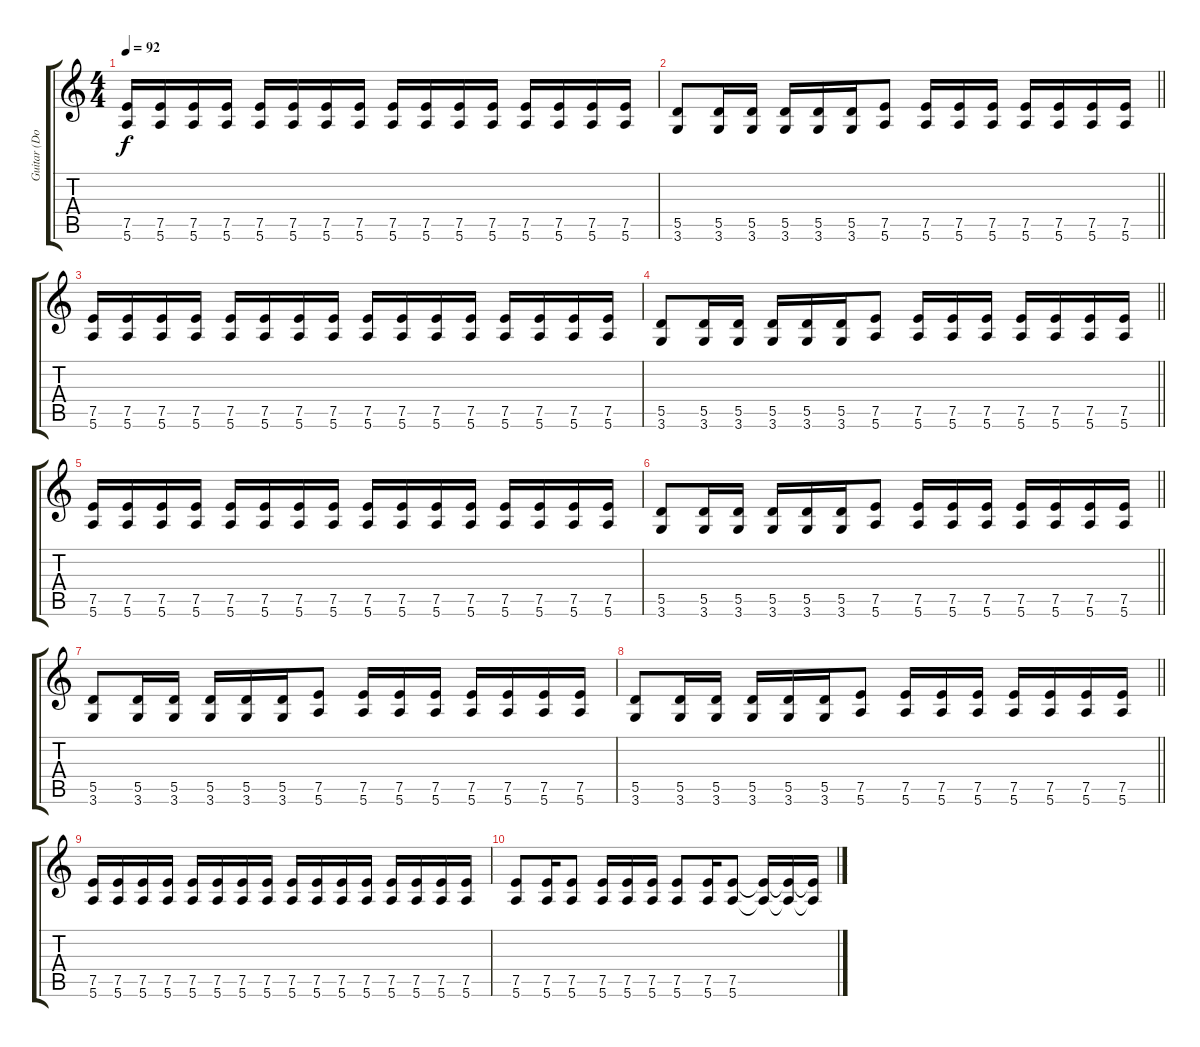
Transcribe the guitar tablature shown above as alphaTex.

\track ("Guitar (Doyle)" "Guitar (Do") {instrument distortionguitar}
\staff {score tabs}
\tuning (E4 B3 G3 D3 A2 E2) {hide}
\ts (4 4)
\tempo 92
\clef g2
\ks c
(7.5 5.6).16{dy f} (7.5 5.6).16 (7.5 5.6).16 (7.5 5.6).16 (7.5 5.6).16 (7.5 5.6).16 (7.5 5.6).16 (7.5 5.6).16 (7.5 5.6).16 (7.5 5.6).16 (7.5 5.6).16 (7.5 5.6).16 (7.5 5.6).16 (7.5 5.6).16 (7.5 5.6).16 (7.5 5.6).16 |
\barLineRight lightlight
(5.5 3.6).8 (5.5 3.6).16 (5.5 3.6).16 (5.5 3.6).16 (5.5 3.6).16 (5.5 3.6).16 (7.5 5.6).8 (7.5 5.6).16 (7.5 5.6).16 (7.5 5.6).16 (7.5 5.6).16 (7.5 5.6).16 (7.5 5.6).16 (7.5 5.6).16 |
(7.5 5.6).16 (7.5 5.6).16 (7.5 5.6).16 (7.5 5.6).16 (7.5 5.6).16 (7.5 5.6).16 (7.5 5.6).16 (7.5 5.6).16 (7.5 5.6).16 (7.5 5.6).16 (7.5 5.6).16 (7.5 5.6).16 (7.5 5.6).16 (7.5 5.6).16 (7.5 5.6).16 (7.5 5.6).16 |
\barLineRight lightlight
(5.5 3.6).8 (5.5 3.6).16 (5.5 3.6).16 (5.5 3.6).16 (5.5 3.6).16 (5.5 3.6).16 (7.5 5.6).8 (7.5 5.6).16 (7.5 5.6).16 (7.5 5.6).16 (7.5 5.6).16 (7.5 5.6).16 (7.5 5.6).16 (7.5 5.6).16 |
(7.5 5.6).16 (7.5 5.6).16 (7.5 5.6).16 (7.5 5.6).16 (7.5 5.6).16 (7.5 5.6).16 (7.5 5.6).16 (7.5 5.6).16 (7.5 5.6).16 (7.5 5.6).16 (7.5 5.6).16 (7.5 5.6).16 (7.5 5.6).16 (7.5 5.6).16 (7.5 5.6).16 (7.5 5.6).16 |
\barLineRight lightlight
(5.5 3.6).8 (5.5 3.6).16 (5.5 3.6).16 (5.5 3.6).16 (5.5 3.6).16 (5.5 3.6).16 (7.5 5.6).8 (7.5 5.6).16 (7.5 5.6).16 (7.5 5.6).16 (7.5 5.6).16 (7.5 5.6).16 (7.5 5.6).16 (7.5 5.6).16 |
(5.5 3.6).8 (5.5 3.6).16 (5.5 3.6).16 (5.5 3.6).16 (5.5 3.6).16 (5.5 3.6).16 (7.5 5.6).8 (7.5 5.6).16 (7.5 5.6).16 (7.5 5.6).16 (7.5 5.6).16 (7.5 5.6).16 (7.5 5.6).16 (7.5 5.6).16 |
\barLineRight lightlight
(5.5 3.6).8 (5.5 3.6).16 (5.5 3.6).16 (5.5 3.6).16 (5.5 3.6).16 (5.5 3.6).16 (7.5 5.6).8 (7.5 5.6).16 (7.5 5.6).16 (7.5 5.6).16 (7.5 5.6).16 (7.5 5.6).16 (7.5 5.6).16 (7.5 5.6).16 |
(7.5 5.6).16 (7.5 5.6).16 (7.5 5.6).16 (7.5 5.6).16 (7.5 5.6).16 (7.5 5.6).16 (7.5 5.6).16 (7.5 5.6).16 (7.5 5.6).16 (7.5 5.6).16 (7.5 5.6).16 (7.5 5.6).16 (7.5 5.6).16 (7.5 5.6).16 (7.5 5.6).16 (7.5 5.6).16 |
(7.5 5.6).8 (7.5 5.6).16 (7.5 5.6).8 (7.5 5.6).16 (7.5 5.6).16 (7.5 5.6).16 (7.5 5.6).8 (7.5 5.6).16 (7.5 5.6).8 (7.5{t} 5.6{t}).16 (7.5{t} 5.6{t}).16 (7.5{t} 5.6{t}).16
